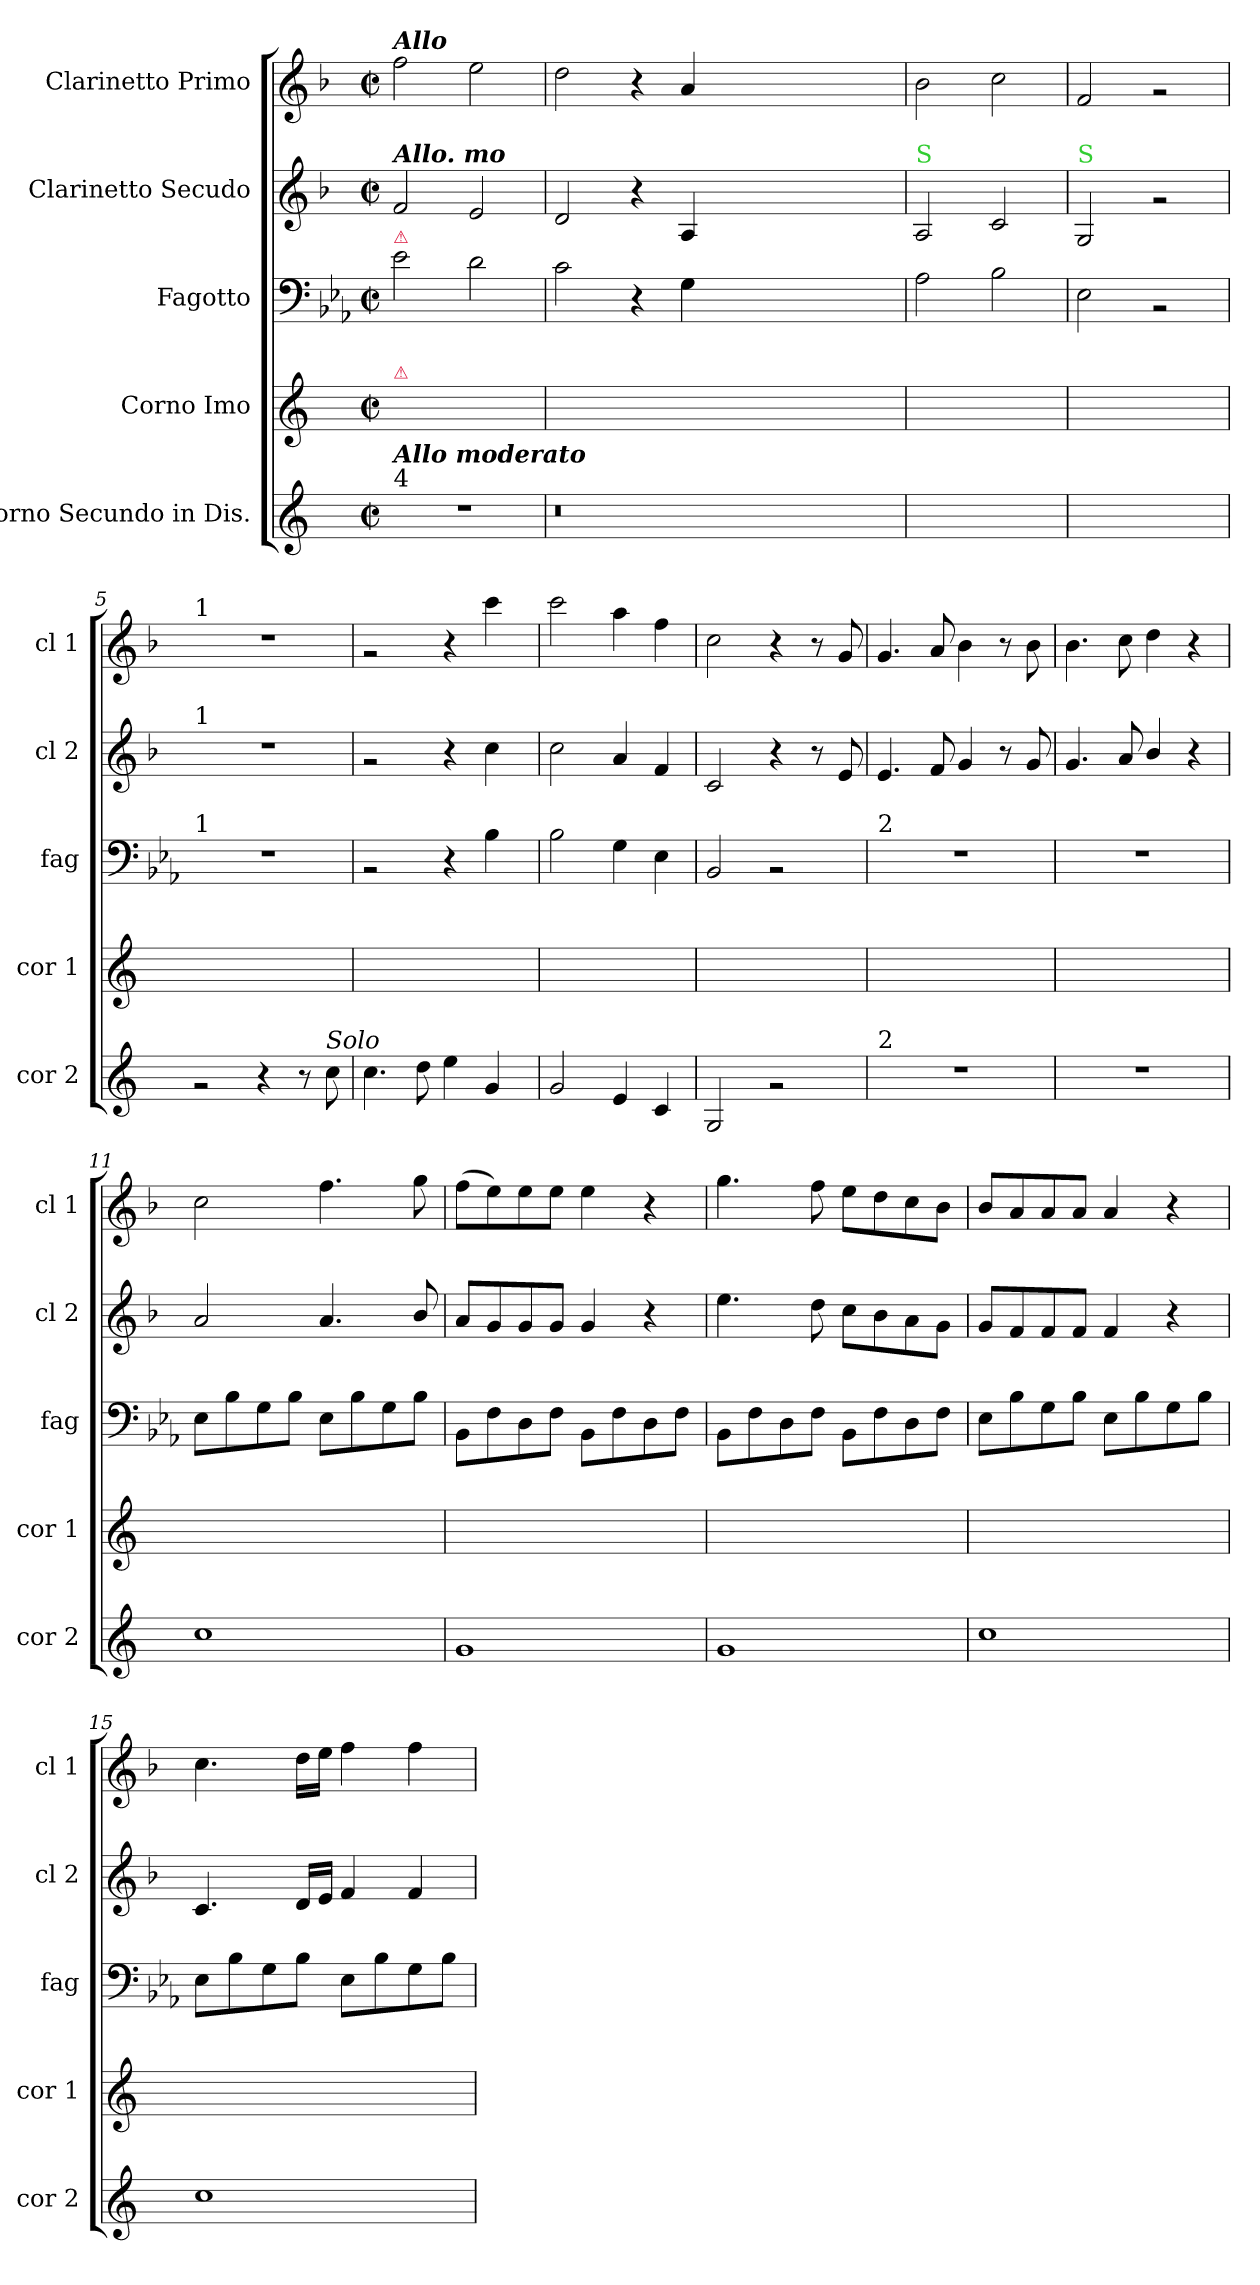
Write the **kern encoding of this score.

**kern	**kern	**kern	**kern	**kern	**dynam
*part5	*part4	*part3	*part2	*part1	*part1
*staff5	*staff4	*staff3	*staff2	*staff1	*staff1
*I"Corno Secundo in Dis.	*I"Corno Imo	*I"Fagotto	*I"Clarinetto Secudo	*I"Clarinetto Primo	*
*I'cor 2	*I'cor 1	*I'fag	*I'cl 2	*I'cl 1	*
*clefG2	*clefG2	*clefF4	*clefG2	*clefG2	*
*ITrd5c9	*ITrd5c9	*	*ITrd1c2	*ITrd1c2	*
*k[b-e-a-]	*k[b-e-a-]	*k[b-e-a-]	*k[b-e-a-]	*k[b-e-a-]	*
*E-:	*E-:	*E-:	*E-:	*E-:	*
*M2/2	*M2/2	*M2/2	*M2/2	*M2/2	*
*met(c|)	*met(c|)	*met(c|)	*met(c|)	*met(c|)	*
=1	=1	=1	=1	=1	=1
!	!	!	!	!LO:TX:a:Bi:t=Allo	!
!	!	!	!LO:TX:a:Bi:t=Allo. mo	!	!
!	!	!LO:TX:a:color=crimson:t=⚠	!	!	!
!	!LO:TX:a:color=crimson:t=⚠	!	!	!	!
!LO:TX:a:t=4	!	!	!	!	!
!LO:TX:a:Bi:t=Allo moderato	!	!	!	!	!
1r	1ryy	2e-\	2e-/	2ee-\	.
.	.	2d\	2d/	2dd\	.
=2	=2	=2	=2	=2	=2
0.r	1ryy	2c\	2c/	2cc\	.
.	.	4r	4r	4r	.
.	.	4G\	4G/	4g/	.
.	0ryy	0ryy	0ryy	0ryy	.
=3	=3	=3	=3	=3	=3
!	!	!	!LO:TX:a:color=limegreen:t=S	!	!
1ryy	1ryy	2A-\	2G/	2a-\	.
.	.	2B-\	2B-/	2b-\	.
=4	=4	=4	=4	=4	=4
!	!	!	!LO:TX:a:color=limegreen:t=S	!	!
1ryy	1ryy	2E-\	2F/	2e-/	.
.	.	2rBB	2rg	2rg	.
=5	=5	=5	=5	=5	=5
!	!	!	!	!LO:TX:a:t=1	!
!	!	!	!LO:TX:a:t=1	!	!
!	!	!LO:TX:a:t=1	!	!	!
2rg	1ryy	1r	1r	1r	.
4r	.	.	.	.	.
8r	.	.	.	.	.
!LO:TX:a:i:t=Solo	!	!	!	!	!
8e-\	.	.	.	.	.
=6	=6	=6	=6	=6	=6
*	*	*	*	*^	*
4.e-\	1ryy	2rBB	2rg	2rg	4.ryy	.
!	!	!	!	!	!	!LO:DY:a
8f\	.	.	.	.	2ryy	for
4g\	.	4r	4r	4r	.	.
4B-/	.	4B-\	4b-\	4bb-\	.	.
.	.	.	.	.	8ryy	.
*	*	*	*	*v	*v	*
=7	=7	=7	=7	=7	=7
2B-/	1ryy	2B-\	2b-\	2bb-\	.
4G/	.	4G\	4g/	4gg\	.
4E-/	.	4E-\	4e-/	4ee-\	.
=8	=8	=8	=8	=8	=8
2BB-/	1ryy	2BB-/	2B-/	2b-\	.
2rg	.	2rBB	4r	4r	.
.	.	.	8r	8r	.
.	.	.	8d/	8f/	.
=9	=9	=9	=9	=9	=9
!	!	!LO:TX:a:t=2	!	!	!
!LO:TX:a:t=2	!	!	!	!	!
1r	1ryy	1r	4.d/	4.f/	.
.	.	.	8e-/	8g/	.
.	.	.	4f/	4a-\	.
.	.	.	8r	8r	.
.	.	.	8f/	8a-\	.
=10	=10	=10	=10	=10	=10
1r	1ryy	1r	4.f/	4.a-\	.
.	.	.	8g/	8b-\	.
.	.	.	4a-/	4cc\	.
.	.	.	4r	4r	.
=11	=11	=11	=11	=11	=11
!	!	!	!	!	!LO:DY:a
1e-	1ryy	8E-\L	2g/	2b-\	for
.	.	8B-\	.	.	.
.	.	8G\	.	.	.
.	.	8B-\J	.	.	.
.	.	8E-\L	4.g/	4.ee-\	.
.	.	8B-\	.	.	.
.	.	8G\	.	.	.
.	.	8B-\J	8a-/	8ff\	.
=12	=12	=12	=12	=12	=12
1B-	1ryy	8BB-\L	8g/L	(8ee-\L	.
.	.	8F\	8f/	8dd\)	.
.	.	8D\	8f/	8dd	.
.	.	8F\J	8f/J	8ddJ	.
.	.	8BB-\L	4f/	4dd\	.
.	.	8F\	.	.	.
.	.	8D\	4r	4r	.
.	.	8F\J	.	.	.
=13	=13	=13	=13	=13	=13
1B-	1ryy	8BB-\L	4.dd\	4.ff\	.
.	.	8F\	.	.	.
.	.	8D\	.	.	.
.	.	8F\J	8cc\	8ee-\	.
.	.	8BB-\L	8b-\L	8dd\L	.
.	.	8F\	8a-\	8cc\	.
.	.	8D\	8g\	8b-\	.
.	.	8F\J	8f\J	8a-\J	.
=14	=14	=14	=14	=14	=14
1e-	1ryy	8E-\L	8f/L	8a-/L	.
.	.	8B-\	8e-/	8g/	.
.	.	8G\	8e-/	8g/	.
.	.	8B-\J	8e-/J	8g/J	.
.	.	8E-\L	4e-/	4g/	.
.	.	8B-\	.	.	.
.	.	8G\	4r	4r	.
.	.	8B-\J	.	.	.
=15	=15	=15	=15	=15	=15
1e-	1ryy	8E-\L	4.B-/	4.b-\	.
.	.	8B-\	.	.	.
.	.	8G\	.	.	.
.	.	8B-\J	16c/LL	16cc\LL	.
.	.	.	16d/JJ	16dd\JJ	.
.	.	8E-\L	4e-/	4ee-\	.
.	.	8B-\	.	.	.
.	.	8G\	4e-/	4ee-\	.
.	.	8B-\J	.	.	.
=	=	=	=	=	=
*-	*-	*-	*-	*-	*-
